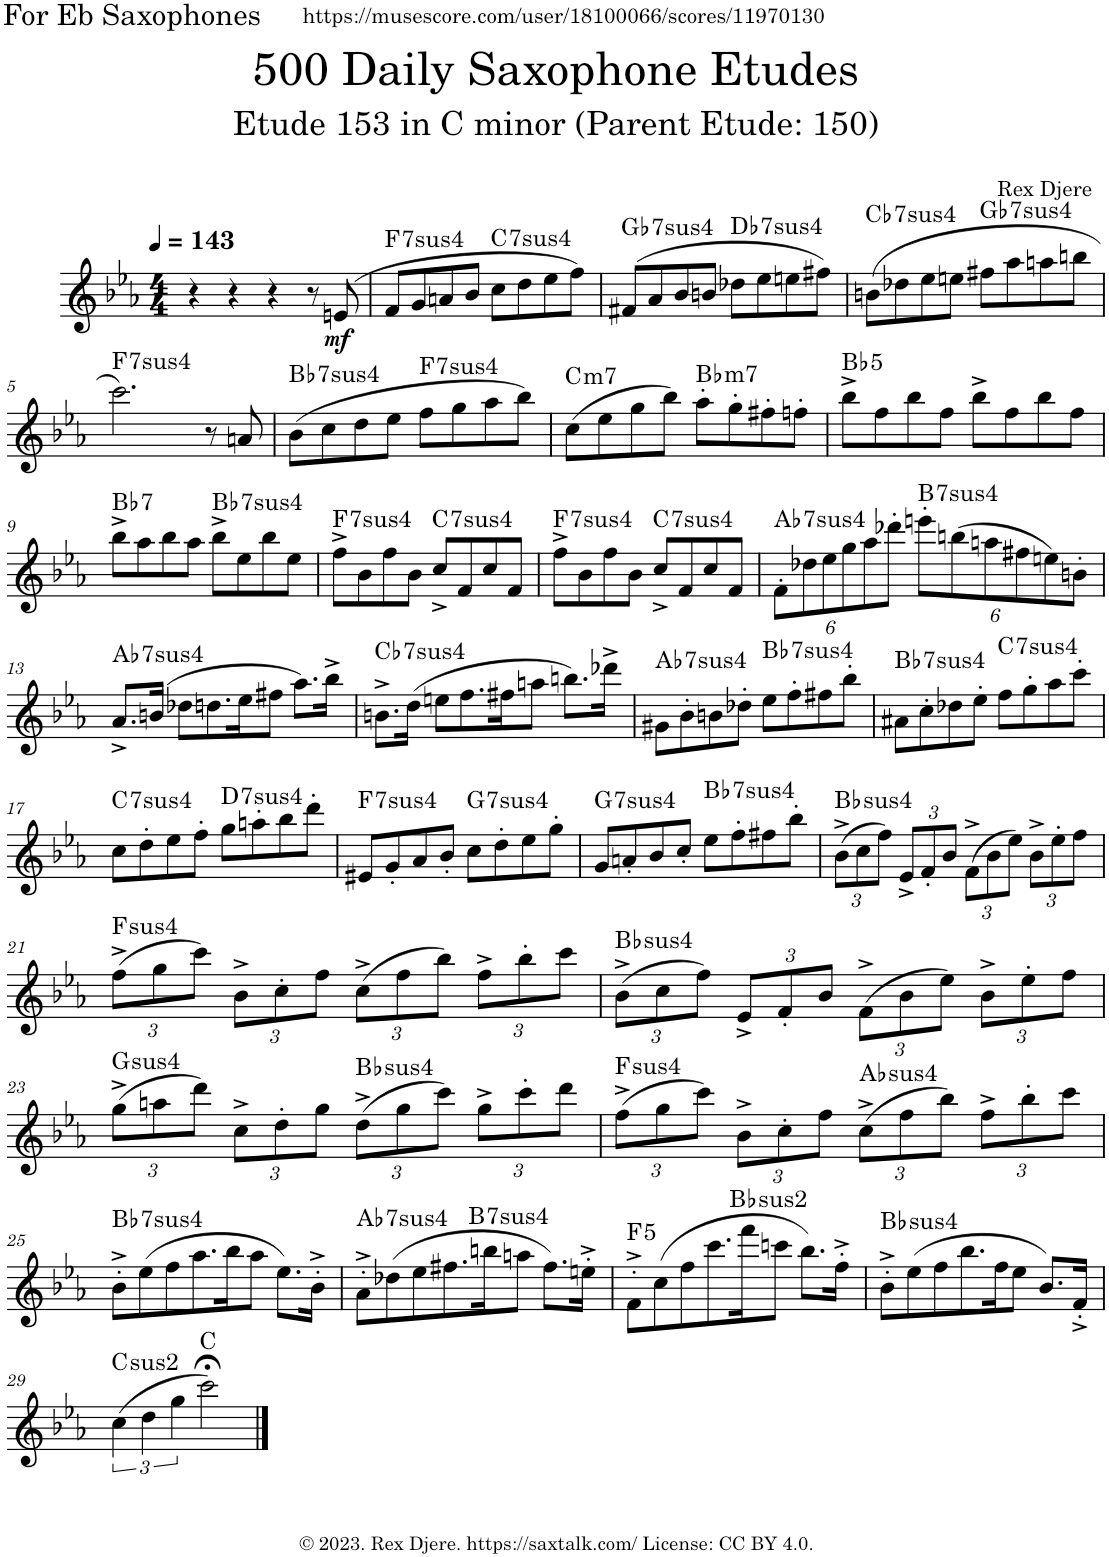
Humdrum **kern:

**kern	**dynam	**harte
*part1	*part1	*part1
*staff1	*staff1	*
*I"Alto Saxophone	*	*
*I'A. Sax.	*	*
*clefG2	*	*
*Trd5c9	*	*
*k[b-e-a-]	*	*
*M4/4	*	*
*MM143	*	*
=1	=1	=1
4r	.	.
4r	.	.
4r	.	.
8r	.	.
!	!LO:DY:b	!
(8en/	mf	.
=2	=2	=2
!	!	!LO:H:kt=74
8f/L	.	F:sus4(7)
8g/	.	.
8an/	.	.
8b-/J	.	.
!	!	!LO:H:kt=74
8cc\L	.	C:sus4(7)
8dd\	.	.
8ee-\	.	.
8ff\J)	.	.
=3	=3	=3
!	!	!LO:H:kt=74
(8f#X/L	.	Gb:sus4(7)
8a-/	.	.
8b-/	.	.
8bn/J	.	.
!	!	!LO:H:kt=74
8dd-X\L	.	Db:sus4(7)
8ee-\	.	.
8een\	.	.
8ff#X\J)	.	.
=4	=4	=4
!	!	!LO:H:kt=74
(8bn\L	.	Cb:sus4(7)
8dd-X\	.	.
8ee-\	.	.
8een\J	.	.
!	!	!LO:H:kt=74
8ff#X\L	.	Gb:sus4(7)
8aa-\	.	.
8aan\	.	.
8bbn\J	.	.
!!LO:LB:g=z
=5	=5	=5
!	!	!LO:H:kt=74
2.ccc\)	.	F:sus4(7)
8r	.	.
8an/	.	.
=6	=6	=6
!	!	!LO:H:kt=74
(8b-\L	.	Bb:sus4(7)
8cc\	.	.
8dd\	.	.
8ee-\J	.	.
!	!	!LO:H:kt=74
8ff\L	.	F:sus4(7)
8gg\	.	.
8aa-\	.	.
8bb-\J)	.	.
=7	=7	=7
!	!	!LO:H:kt=m7
(8cc\L	.	C:min7
8ee-\	.	.
8gg\	.	.
8bb-\J)	.	.
!	!	!LO:H:kt=m7
8aa-'\L	.	Bb:min7
8gg'\	.	.
8ff#X'\	.	.
8ffn'\J	.	.
=8	=8	=8
!	!	!LO:H:kt=5
8bb-^\L	.	Bb:(1,5)
8ff\	.	.
8bb-\	.	.
8ff\J	.	.
8bb-^\L	.	.
8ff\	.	.
8bb-\	.	.
8ff\J	.	.
!!LO:LB:g=z
=9	=9	=9
!	!	!LO:H:kt=7
8bb-^\L	.	Bb:7
8aa-\	.	.
8bb-\	.	.
8aa-\J	.	.
!	!	!LO:H:kt=74
8bb-^\L	.	Bb:sus4(7)
8ee-\	.	.
8bb-\	.	.
8ee-\J	.	.
=10	=10	=10
!	!	!LO:H:kt=74
8ff^\L	.	F:sus4(7)
8b-\	.	.
8ff\	.	.
8b-\J	.	.
!	!	!LO:H:kt=74
8cc^/L	.	C:sus4(7)
8f/	.	.
8cc/	.	.
8f/J	.	.
=11	=11	=11
!	!	!LO:H:kt=74
8ff^\L	.	F:sus4(7)
8b-\	.	.
8ff\	.	.
8b-\J	.	.
!	!	!LO:H:kt=74
8cc^/L	.	C:sus4(7)
8f/	.	.
8cc/	.	.
8f/J	.	.
=12	=12	=12
*Xbrackettup	*	*
!	!	!LO:H:kt=74
12f'\L	.	Ab:sus4(7)
12dd-X\	.	.
12ee-\	.	.
12gg\	.	.
12aa-\	.	.
12ddd-X'\J	.	.
!	!	!LO:H:kt=74
12eeen'\L	.	B:sus4(7)
(12bbn\	.	.
12aan\	.	.
12ff#X\	.	.
12een\)	.	.
12bn'\J	.	.
!!LO:LB:g=z
=13	=13	=13
!	!	!LO:H:kt=74
8.a-^/L	.	Ab:sus4(7)
(16bn/Jk	.	.
8dd-X\L	.	.
8.ddn\	.	.
16ee-\K	.	.
8ff#X\J	.	.
8.aa-\L)	.	.
16bb-^\Jk	.	.
=14	=14	=14
!	!	!LO:H:kt=74
8.bn^\L	.	Cb:sus4(7)
(16dd\Jk	.	.
8een\L	.	.
8.ff\	.	.
16ff#X\K	.	.
8aan\J	.	.
8.bbn\L)	.	.
16ddd-X^\Jk	.	.
=15	=15	=15
!	!	!LO:H:kt=74
8g#X\L	.	Ab:sus4(7)
8b-'\	.	.
8bn\	.	.
8dd-X'\J	.	.
!	!	!LO:H:kt=74
8ee-\L	.	Bb:sus4(7)
8ff'\	.	.
8ff#X\	.	.
8bb-'\J	.	.
=16	=16	=16
!	!	!LO:H:kt=74
8a#X\L	.	Bb:sus4(7)
8cc'\	.	.
8dd-X\	.	.
8ee-'\J	.	.
!	!	!LO:H:kt=74
8ff\L	.	C:sus4(7)
8gg'\	.	.
8aa-\	.	.
8ccc'\J	.	.
!!LO:LB:g=z
=17	=17	=17
!	!	!LO:H:kt=74
8cc\L	.	C:sus4(7)
8dd'\	.	.
8ee-\	.	.
8ff'\J	.	.
!	!	!LO:H:kt=74
8gg\L	.	D:sus4(7)
8aan'\	.	.
8bb-\	.	.
8ddd'\J	.	.
=18	=18	=18
!	!	!LO:H:kt=74
8e#X/L	.	F:sus4(7)
8g'/	.	.
8a-/	.	.
8b-'/J	.	.
!	!	!LO:H:kt=74
8cc\L	.	G:sus4(7)
8dd'\	.	.
8ee-\	.	.
8gg'\J	.	.
=19	=19	=19
!	!	!LO:H:kt=74
8g/L	.	G:sus4(7)
8an'/	.	.
8b-/	.	.
8cc'/J	.	.
!	!	!LO:H:kt=74
8ee-\L	.	Bb:sus4(7)
8ff'\	.	.
8ff#X\	.	.
8bb-'\J	.	.
=20	=20	=20
!	!	!LO:H:kt=4
(12b-^\L	.	Bb:sus4
12cc\	.	.
12ff\J)	.	.
12e-^/L	.	.
12f'/	.	.
12b-/J	.	.
(12f^\L	.	.
12b-\	.	.
12ee-\J)	.	.
12b-^\L	.	.
12ee-'\	.	.
12ff\J	.	.
!!LO:LB:g=z
=21	=21	=21
!	!	!LO:H:kt=4
(12ff^\L	.	F:sus4
12gg\	.	.
12ccc\J)	.	.
12b-^\L	.	.
12cc'\	.	.
12ff\J	.	.
(12cc^\L	.	.
12ff\	.	.
12bb-\J)	.	.
12ff^\L	.	.
12bb-'\	.	.
12ccc\J	.	.
=22	=22	=22
!	!	!LO:H:kt=4
(12b-^\L	.	Bb:sus4
12cc\	.	.
12ff\J)	.	.
12e-^/L	.	.
12f'/	.	.
12b-/J	.	.
(12f^\L	.	.
12b-\	.	.
12ee-\J)	.	.
12b-^\L	.	.
12ee-'\	.	.
12ff\J	.	.
!!LO:LB:g=z
=23	=23	=23
!	!	!LO:H:kt=4
(12gg^\L	.	G:sus4
12aan\	.	.
12ddd\J)	.	.
12cc^\L	.	.
12dd'\	.	.
12gg\J	.	.
!	!	!LO:H:kt=4
(12dd^\L	.	Bb:sus4
12gg\	.	.
12ccc\J)	.	.
12gg^\L	.	.
12ccc'\	.	.
12ddd\J	.	.
=24	=24	=24
!	!	!LO:H:kt=4
(12ff^\L	.	F:sus4
12gg\	.	.
12ccc\J)	.	.
12b-^\L	.	.
12cc'\	.	.
12ff\J	.	.
!	!	!LO:H:kt=4
(12cc^\L	.	Ab:sus4
12ff\	.	.
12bb-\J)	.	.
12ff^\L	.	.
12bb-'\	.	.
12ccc\J	.	.
!!LO:LB:g=z
=25	=25	=25
!	!	!LO:H:kt=74
8b-'^\L	.	Bb:sus4(7)
(8ee-\	.	.
8ff\	.	.
8.aa-\	.	.
16bb-\K	.	.
8aa-\J	.	.
8.ee-\L)	.	.
16b-'^\Jk	.	.
=26	=26	=26
!	!	!LO:H:kt=74
*^	*	*
8a-'^\L	2ryy	.	Ab:sus4(7)
(8dd-X\	.	.	.
8ee-\	.	.	.
8.ff#X\	.	.	.
!	!	!	!LO:H:kt=74
.	2ryy	.	B:sus4(7)
16bbn\K	.	.	.
8aan\J	.	.	.
8.ff#\L)	.	.	.
16een'^\Jk	.	.	.
=27	=27	=27	=27
!	!	!	!LO:H:kt=5
8f'^\L	2ryy	.	F:(1,5)
(8cc\	.	.	.
8ff\	.	.	.
8.ccc\	.	.	.
!	!	!	!LO:H:kt=2
.	2ryy	.	Bb:(1,2,5)
16fff\K	.	.	.
8cccn\J	.	.	.
8.bb-\L)	.	.	.
16ff'^\Jk	.	.	.
=28	=28	=28	=28
!	!	!	!LO:H:kt=4
*v	*v	*	*
8b-'^\L	.	Bb:sus4
(8ee-\	.	.
8ff\	.	.
8.bb-\	.	.
16ff\K	.	.
8ee-\J	.	.
8.b-/L)	.	.
16f'^/Jk	.	.
!!LO:LB:g=z
=29	=29	=29
*brackettup	*	*
!	!	!LO:H:kt=2
(6cc\	.	C:(1,2,5)
6dd\	.	.
6gg\	.	.
2ccc;<\)	.	C:maj
==	==	==
*-	*-	*-
